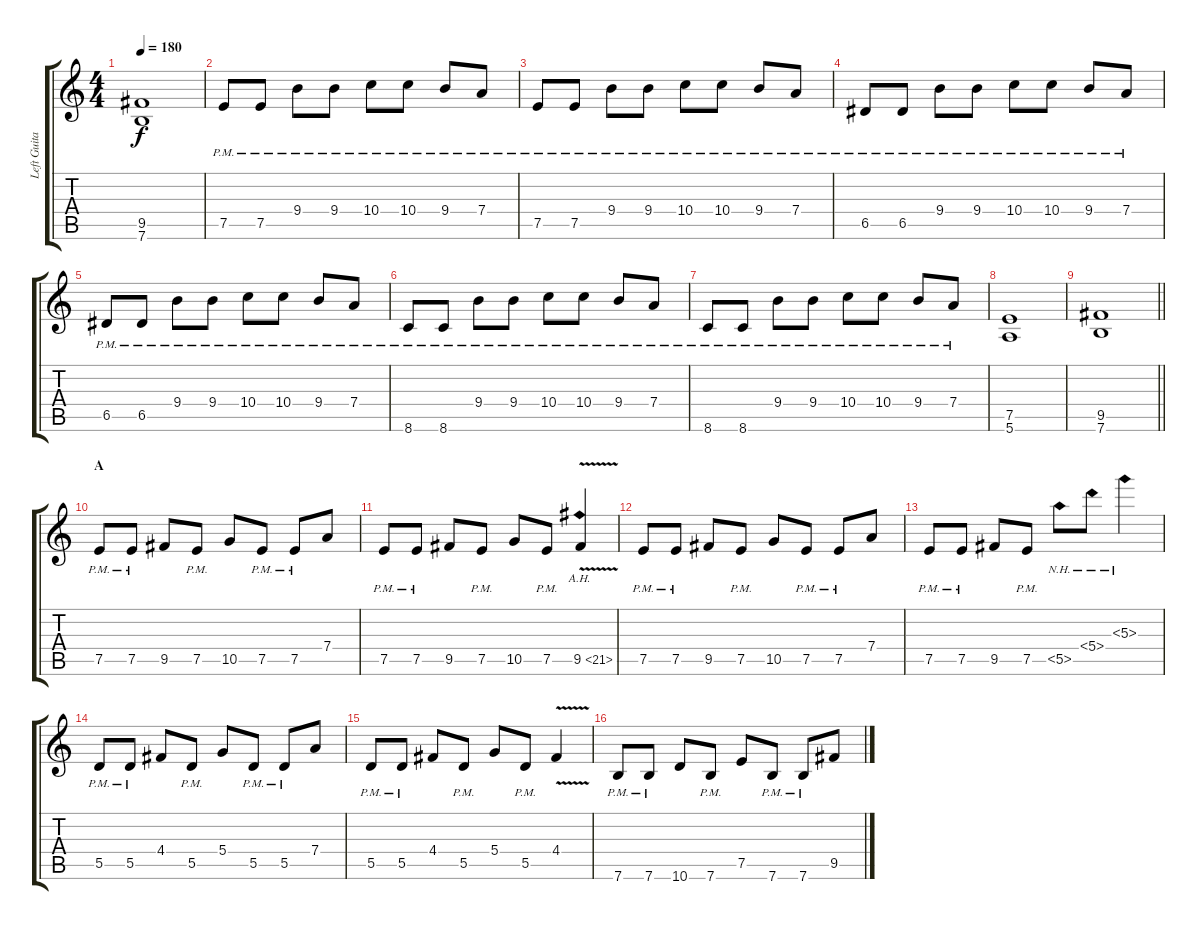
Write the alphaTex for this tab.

\track ("Left Guitar" "Left Guita") {instrument distortionguitar}
\staff {score tabs}
\tuning (E4 B3 G3 D3 A2 E2) {hide}
\ts (4 4)
\tempo 180
\clef g2
\ks c
(9.5 7.6).1{dy f} |
7.5{pm}.8 7.5{pm}.8 9.4{pm}.8 9.4{pm}.8 10.4{pm}.8 10.4{pm}.8 9.4{pm}.8 7.4{pm}.8 |
7.5{pm}.8 7.5{pm}.8 9.4{pm}.8 9.4{pm}.8 10.4{pm}.8 10.4{pm}.8 9.4{pm}.8 7.4{pm}.8 |
6.5{pm}.8 6.5{pm}.8 9.4{pm}.8 9.4{pm}.8 10.4{pm}.8 10.4{pm}.8 9.4{pm}.8 7.4{pm}.8 |
6.5{pm}.8 6.5{pm}.8 9.4{pm}.8 9.4{pm}.8 10.4{pm}.8 10.4{pm}.8 9.4{pm}.8 7.4{pm}.8 |
8.6{pm}.8 8.6{pm}.8 9.4{pm}.8 9.4{pm}.8 10.4{pm}.8 10.4{pm}.8 9.4{pm}.8 7.4{pm}.8 |
8.6{pm}.8 8.6{pm}.8 9.4{pm}.8 9.4{pm}.8 10.4{pm}.8 10.4{pm}.8 9.4{pm}.8 7.4{pm}.8 |
(7.5 5.6).1 |
\barLineRight lightlight
(9.5 7.6).1 |
\section ("" "A")
7.5{pm}.8 7.5{pm}.8 9.5.8 7.5{pm}.8 10.5.8 7.5{pm}.8 7.5{pm}.8 7.4.8 |
7.5{pm}.8 7.5{pm}.8 9.5.8 7.5{pm}.8 10.5.8 7.5{pm}.8 9.5{ah 12 v}.4 |
7.5{pm}.8 7.5{pm}.8 9.5.8 7.5{pm}.8 10.5.8 7.5{pm}.8 7.5{pm}.8 7.4.8 |
7.5{pm}.8 7.5{pm}.8 9.5.8 7.5{pm}.8 5.5{nh}.8 5.4{nh}.8 5.3{nh}.4 |
5.5{pm}.8 5.5{pm}.8 4.4.8 5.5{pm}.8 5.4.8 5.5{pm}.8 5.5{pm}.8 7.4.8 |
5.5{pm}.8 5.5{pm}.8 4.4.8 5.5{pm}.8 5.4.8 5.5{pm}.8 4.4{v}.4 |
7.6{pm}.8 7.6{pm}.8 10.6.8 7.6{pm}.8 7.5.8 7.6{pm}.8 7.6{pm}.8 9.5.8
